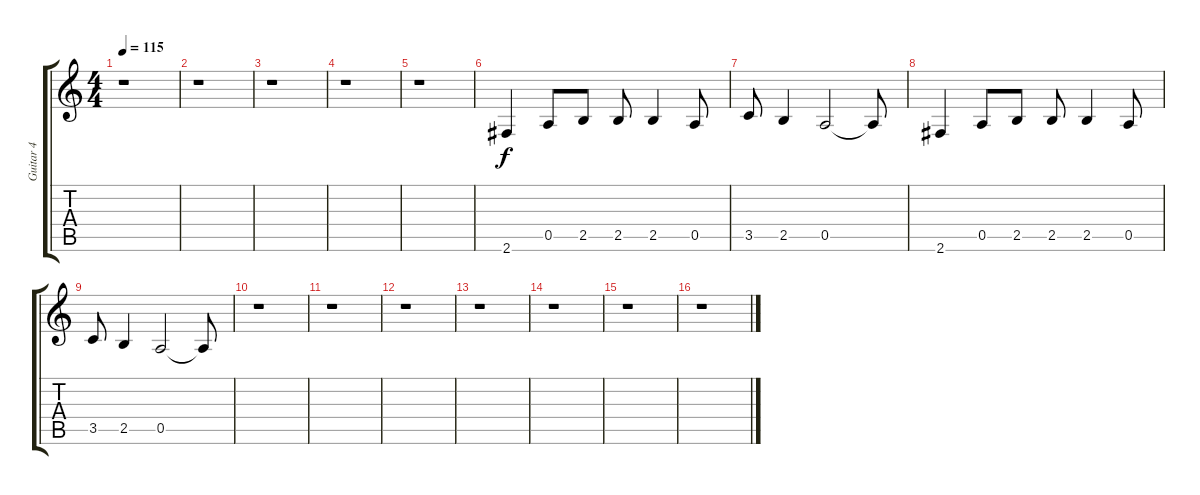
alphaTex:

\track ("Guitar 4" "Guitar 4") {instrument distortionguitar}
\staff {score tabs}
\tuning (E4 B3 G3 D3 A2 E2) {hide}
\ts (4 4)
\tempo 115
\clef g2
\ks c
r.1{dy f instrument distortionguitar} |
r.1 |
r.1 |
r.1 |
r.1 |
2.6.4 0.5.8 2.5.8 2.5.8 2.5.4 0.5.8 |
3.5.8 2.5.4 0.5.2 0.5{t}.8 |
2.6.4 0.5.8 2.5.8 2.5.8 2.5.4 0.5.8 |
3.5.8 2.5.4 0.5.2 0.5{t}.8 |
r.1 |
r.1 |
r.1 |
r.1 |
r.1 |
r.1 |
r.1
